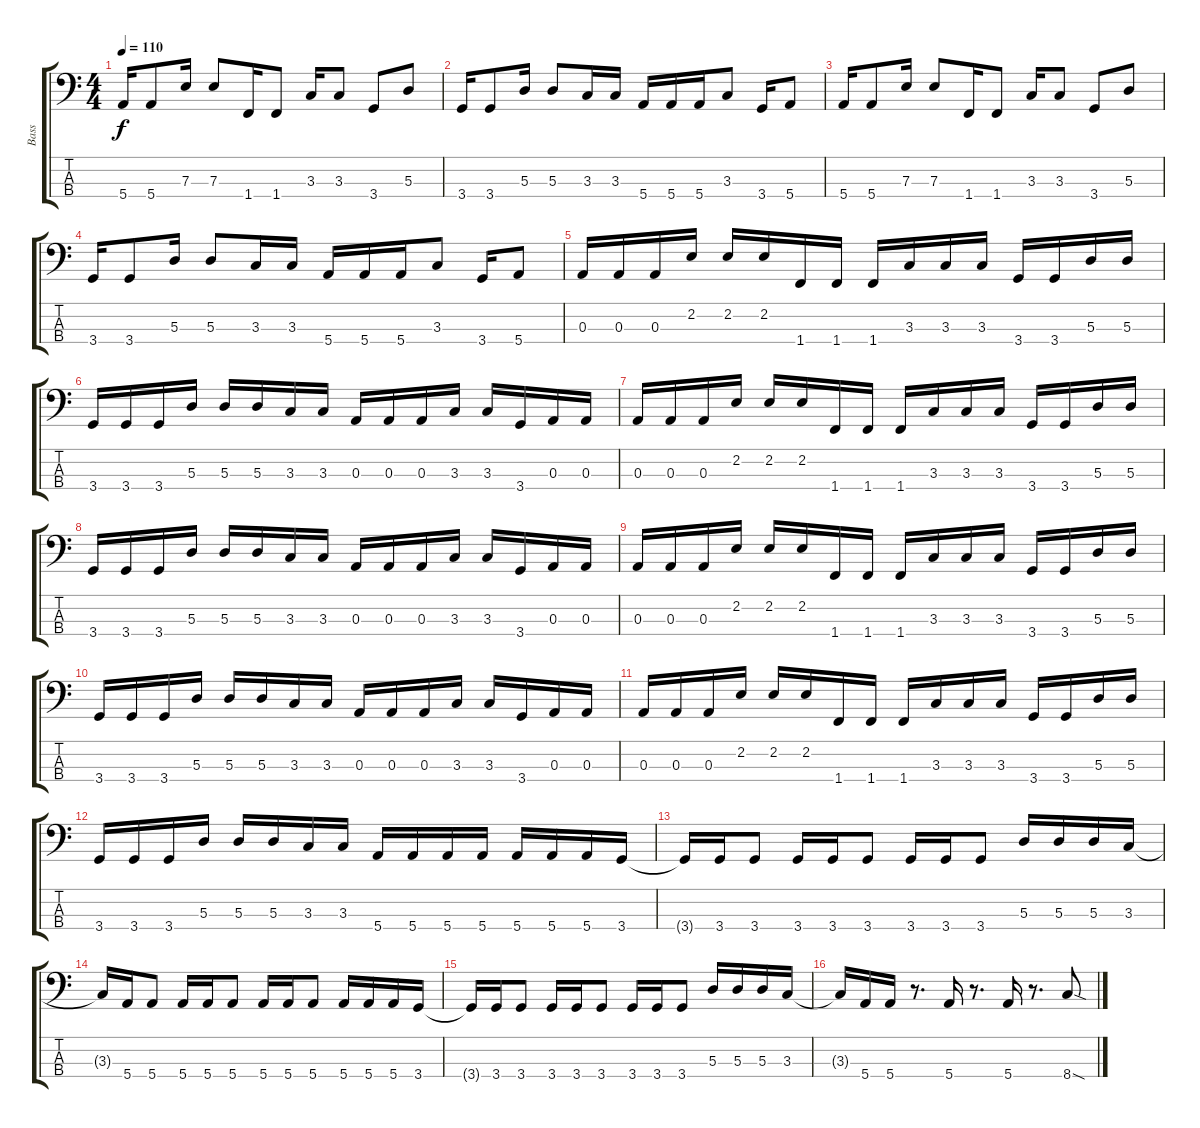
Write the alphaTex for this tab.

\track ("Bass" "Bass") {instrument electricbassfinger}
\staff {score tabs}
\tuning (G2 D2 A1 E1) {hide}
\ts (4 4)
\tempo 110
\clef f4
\ks c
5.4.16{dy f} 5.4.8 7.3.16 7.3.8 1.4.16 1.4.8 3.3.16 3.3.8 3.4.8 5.3.8 |
3.4.16 3.4.8 5.3.16 5.3.8 3.3.16 3.3.16 5.4.16 5.4.16 5.4.16 3.3.8 3.4.16 5.4.8 |
5.4.16 5.4.8 7.3.16 7.3.8 1.4.16 1.4.8 3.3.16 3.3.8 3.4.8 5.3.8 |
3.4.16 3.4.8 5.3.16 5.3.8 3.3.16 3.3.16 5.4.16 5.4.16 5.4.16 3.3.8 3.4.16 5.4.8 |
0.3.16 0.3.16 0.3.16 2.2.16 2.2.16 2.2.16 1.4.16 1.4.16 1.4.16 3.3.16 3.3.16 3.3.16 3.4.16 3.4.16 5.3.16 5.3.16 |
3.4.16 3.4.16 3.4.16 5.3.16 5.3.16 5.3.16 3.3.16 3.3.16 0.3.16 0.3.16 0.3.16 3.3.16 3.3.16 3.4.16 0.3.16 0.3.16 |
0.3.16 0.3.16 0.3.16 2.2.16 2.2.16 2.2.16 1.4.16 1.4.16 1.4.16 3.3.16 3.3.16 3.3.16 3.4.16 3.4.16 5.3.16 5.3.16 |
3.4.16 3.4.16 3.4.16 5.3.16 5.3.16 5.3.16 3.3.16 3.3.16 0.3.16 0.3.16 0.3.16 3.3.16 3.3.16 3.4.16 0.3.16 0.3.16 |
0.3.16 0.3.16 0.3.16 2.2.16 2.2.16 2.2.16 1.4.16 1.4.16 1.4.16 3.3.16 3.3.16 3.3.16 3.4.16 3.4.16 5.3.16 5.3.16 |
3.4.16 3.4.16 3.4.16 5.3.16 5.3.16 5.3.16 3.3.16 3.3.16 0.3.16 0.3.16 0.3.16 3.3.16 3.3.16 3.4.16 0.3.16 0.3.16 |
0.3.16 0.3.16 0.3.16 2.2.16 2.2.16 2.2.16 1.4.16 1.4.16 1.4.16 3.3.16 3.3.16 3.3.16 3.4.16 3.4.16 5.3.16 5.3.16 |
3.4.16 3.4.16 3.4.16 5.3.16 5.3.16 5.3.16 3.3.16 3.3.16 5.4.16 5.4.16 5.4.16 5.4.16 5.4.16 5.4.16 5.4.16 3.4.16 |
3.4{t}.16 3.4.16 3.4.8 3.4.16 3.4.16 3.4.8 3.4.16 3.4.16 3.4.8 5.3.16 5.3.16 5.3.16 3.3.16 |
3.3{t}.16 5.4.16 5.4.8 5.4.16 5.4.16 5.4.8 5.4.16 5.4.16 5.4.8 5.4.16 5.4.16 5.4.16 3.4.16 |
3.4{t}.16 3.4.16 3.4.8 3.4.16 3.4.16 3.4.8 3.4.16 3.4.16 3.4.8 5.3.16 5.3.16 5.3.16 3.3.16 |
3.3{t}.16 5.4.16 5.4.16 r.8{d} 5.4.16 r.8{d} 5.4.16 r.8{d} 8.4{sod}.8
